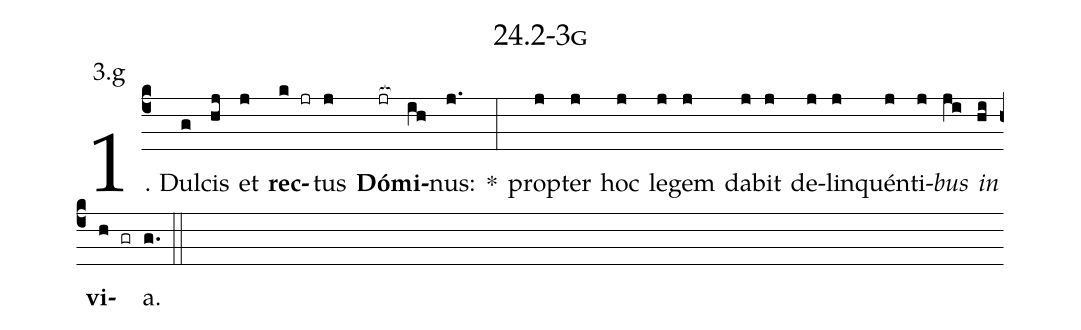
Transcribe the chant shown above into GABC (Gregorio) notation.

name: 24.2-3g;
annotation: 3.g;
%%
(c4)1. Dul(g)cis(hj) et(j) <b>rec</b>(k jr)tus(j) <b>Dó</b>(jr[ocb:1{])<b>mi</b>(ih[ocb:0}])nus:(j.) *(:) prop(j)ter(j) hoc(j) le(j)gem(j) da(j)bit(j) de(j)lin(j)quén(j)ti(j)<i>bus</i>(ji) <i>in</i>(hi) <b>vi</b>(h gr)a.(g.) (::)


%E(j) u(j) o(ji) u(hi) a(h) e.(g.) (::)
